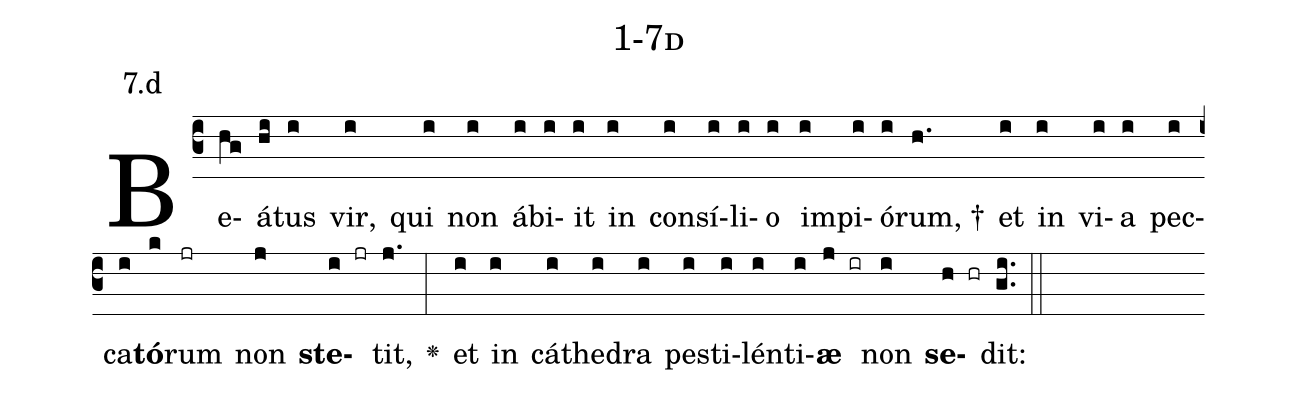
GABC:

name: 1-7d;
annotation: 7.d;
%%
(c3)Be(hg)á(hi)tus(i) vir,(i) qui(i) non(i) áb(i)i(i)it(i) in(i) con(i)sí(i)li(i)o(i) im(i)pi(i)ó(i)rum, †(h.) et(i) in(i) vi(i)a(i) pec(i)ca(i)<b>tó</b>(k)rum(jr) non(j) <b>ste</b>(i jr)tit,(j.) <v>\greheightstar</v>(:) et(i) in(i) cá(i)the(i)dra(i) pes(i)ti(i)lén(i)ti(i)<b>æ</b>(j ir) non(i) <b>se</b>(h hr)dit:(gi..) (::)


%E(i) u(i) o(j) u(i) a(h) e.(gi..) (::)
